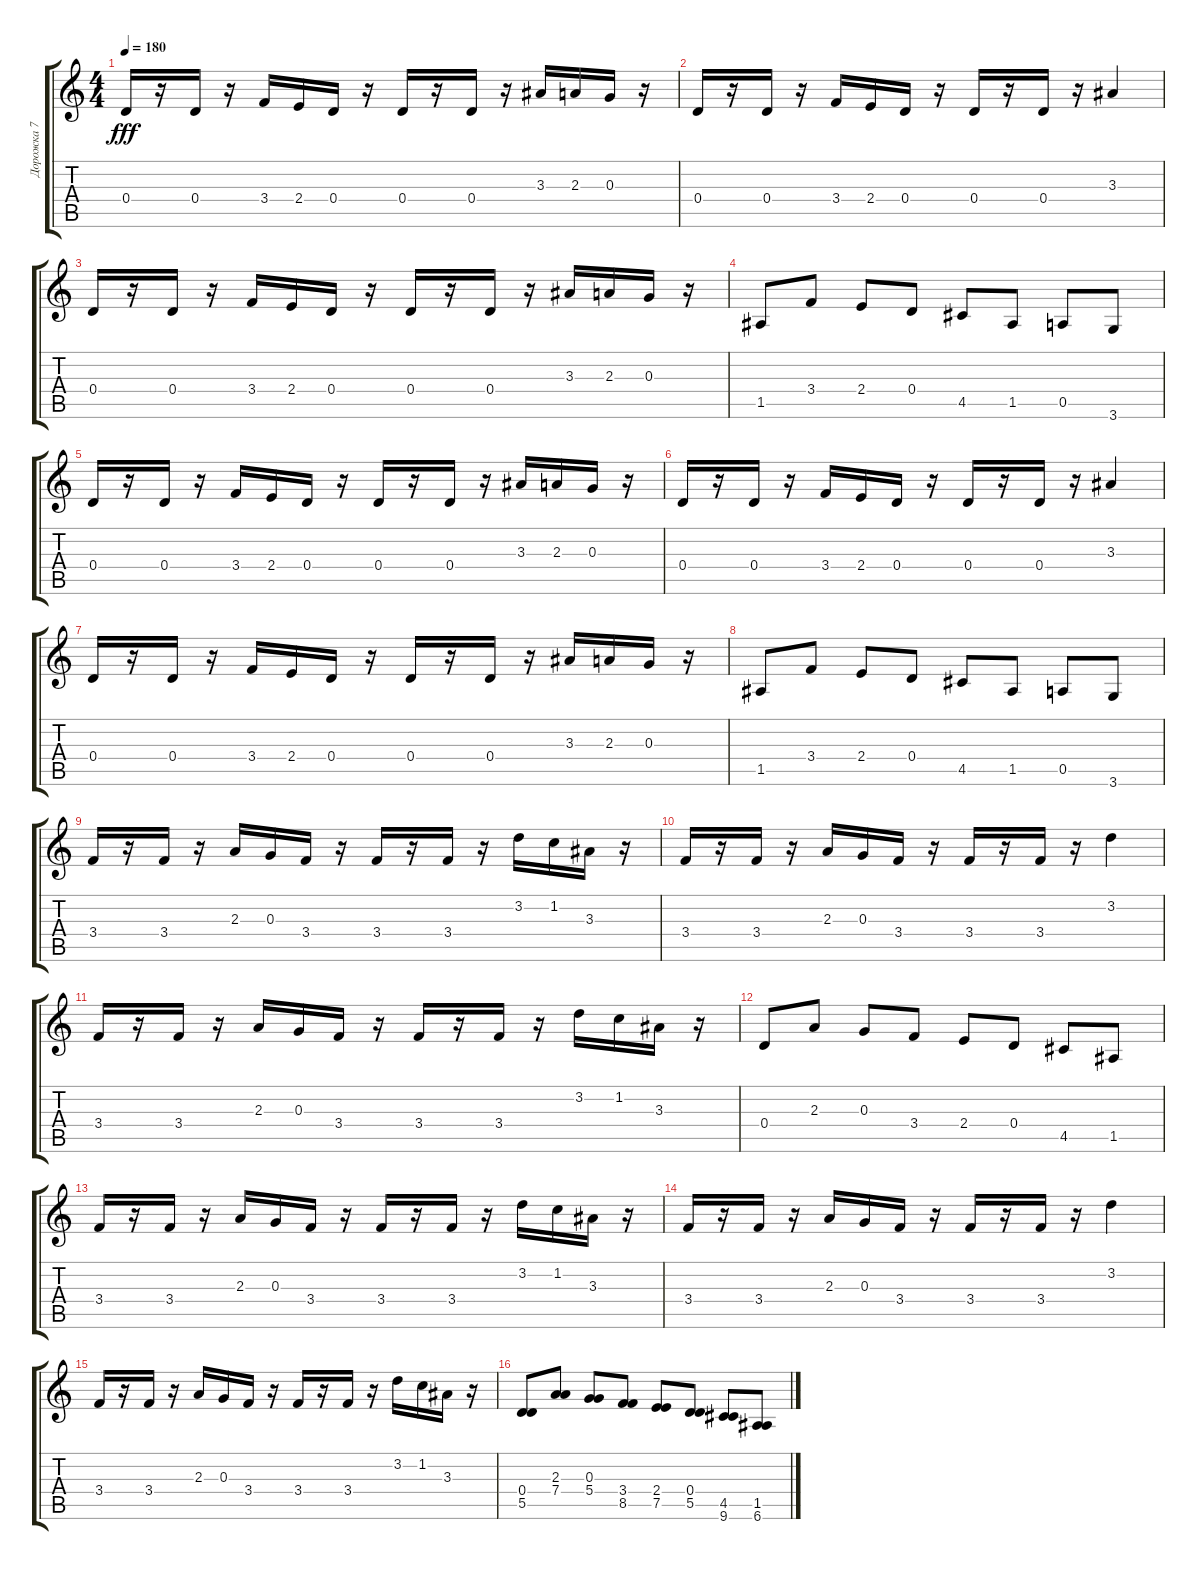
\track ("Дорожка 7" "Дорожка 7") {instrument distortionguitar}
\staff {score tabs}
\tuning (E4 B3 G3 D3 A2 E2) {hide}
\ts (4 4)
\tempo 180
\clef g2
\ks c
0.4.16{dy fff instrument distortionguitar} r.16 0.4.16 r.16 3.4.16 2.4.16 0.4.16 r.16 0.4.16 r.16 0.4.16 r.16 3.3.16 2.3.16 0.3.16 r.16 |
0.4.16 r.16 0.4.16 r.16 3.4.16 2.4.16 0.4.16 r.16 0.4.16 r.16 0.4.16 r.16 3.3.4 |
0.4.16 r.16 0.4.16 r.16 3.4.16 2.4.16 0.4.16 r.16 0.4.16 r.16 0.4.16 r.16 3.3.16 2.3.16 0.3.16 r.16 |
1.5.8 3.4.8 2.4.8 0.4.8 4.5.8 1.5.8 0.5.8 3.6.8 |
0.4.16 r.16 0.4.16 r.16 3.4.16 2.4.16 0.4.16 r.16 0.4.16 r.16 0.4.16 r.16 3.3.16 2.3.16 0.3.16 r.16 |
0.4.16 r.16 0.4.16 r.16 3.4.16 2.4.16 0.4.16 r.16 0.4.16 r.16 0.4.16 r.16 3.3.4 |
0.4.16 r.16 0.4.16 r.16 3.4.16 2.4.16 0.4.16 r.16 0.4.16 r.16 0.4.16 r.16 3.3.16 2.3.16 0.3.16 r.16 |
1.5.8 3.4.8 2.4.8 0.4.8 4.5.8 1.5.8 0.5.8 3.6.8 |
3.4.16 r.16 3.4.16 r.16 2.3.16 0.3.16 3.4.16 r.16 3.4.16 r.16 3.4.16 r.16 3.2.16 1.2.16 3.3.16 r.16 |
3.4.16 r.16 3.4.16 r.16 2.3.16 0.3.16 3.4.16 r.16 3.4.16 r.16 3.4.16 r.16 3.2.4 |
3.4.16 r.16 3.4.16 r.16 2.3.16 0.3.16 3.4.16 r.16 3.4.16 r.16 3.4.16 r.16 3.2.16 1.2.16 3.3.16 r.16 |
0.4.8 2.3.8 0.3.8 3.4.8 2.4.8 0.4.8 4.5.8 1.5.8 |
3.4.16 r.16 3.4.16 r.16 2.3.16 0.3.16 3.4.16 r.16 3.4.16 r.16 3.4.16 r.16 3.2.16 1.2.16 3.3.16 r.16 |
3.4.16 r.16 3.4.16 r.16 2.3.16 0.3.16 3.4.16 r.16 3.4.16 r.16 3.4.16 r.16 3.2.4 |
3.4.16 r.16 3.4.16 r.16 2.3.16 0.3.16 3.4.16 r.16 3.4.16 r.16 3.4.16 r.16 3.2.16 1.2.16 3.3.16 r.16 |
(0.4 5.5).8 (2.3 7.4).8 (0.3 5.4).8 (3.4 8.5).8 (2.4 7.5).8 (0.4 5.5).8 (4.5 9.6).8 (1.5 6.6).8
